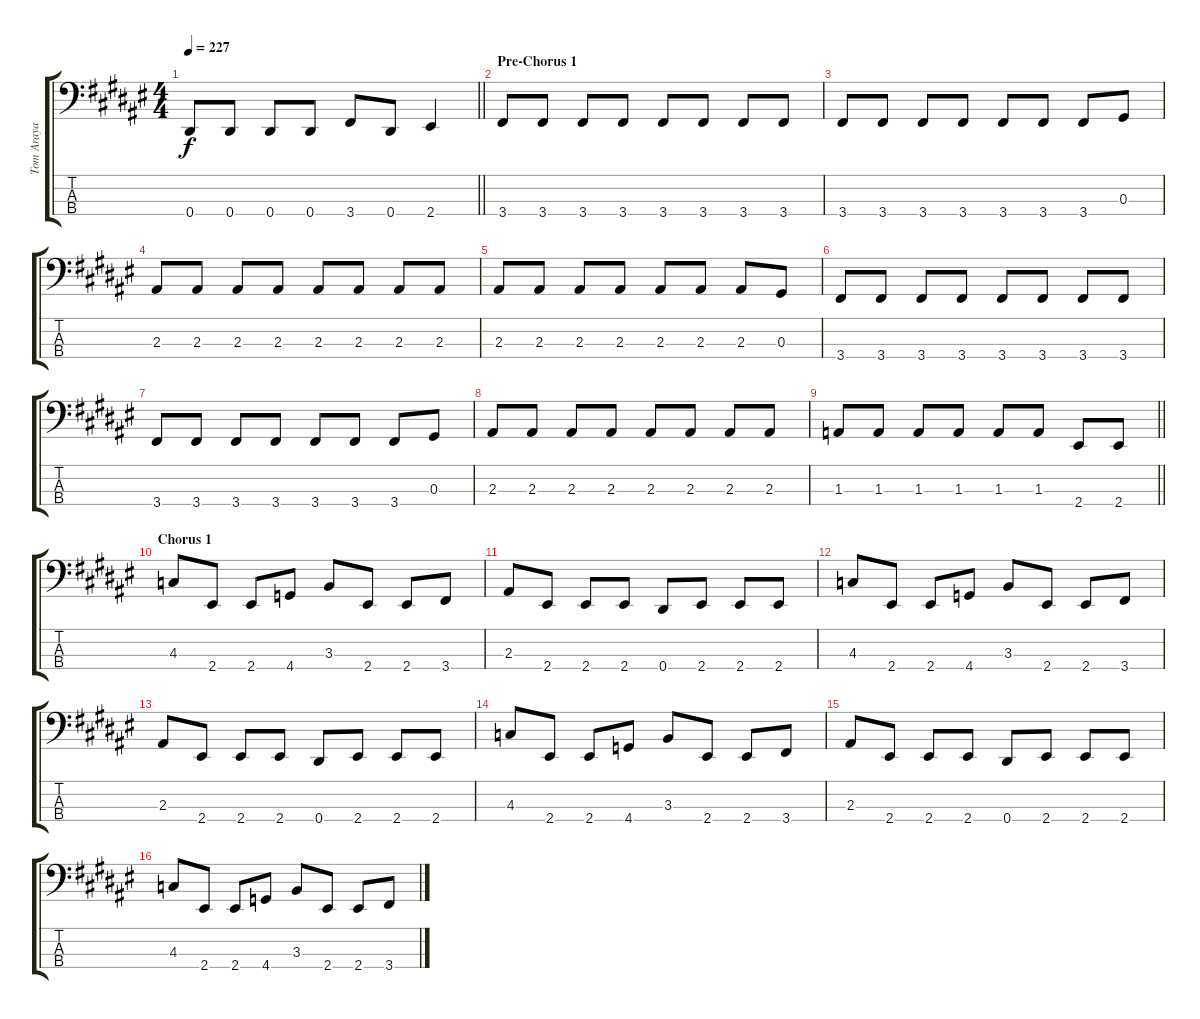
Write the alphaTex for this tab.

\track ("Tom Araya" "Tom Araya") {instrument electricbassfinger}
\staff {score tabs}
\tuning (Gb2 Db2 Ab1 Eb1) {hide}
\ts (4 4)
\tempo 227
\clef f4
\barLineRight lightlight
\ks f#
0.4.8{dy f} 0.4.8 0.4.8 0.4.8 3.4.8 0.4.8 2.4.4 |
\section ("" "Pre-Chorus 1")
3.4.8 3.4.8 3.4.8 3.4.8 3.4.8 3.4.8 3.4.8 3.4.8 |
3.4.8 3.4.8 3.4.8 3.4.8 3.4.8 3.4.8 3.4.8 0.3.8 |
2.3.8 2.3.8 2.3.8 2.3.8 2.3.8 2.3.8 2.3.8 2.3.8 |
2.3.8 2.3.8 2.3.8 2.3.8 2.3.8 2.3.8 2.3.8 0.3.8 |
3.4.8 3.4.8 3.4.8 3.4.8 3.4.8 3.4.8 3.4.8 3.4.8 |
3.4.8 3.4.8 3.4.8 3.4.8 3.4.8 3.4.8 3.4.8 0.3.8 |
2.3.8 2.3.8 2.3.8 2.3.8 2.3.8 2.3.8 2.3.8 2.3.8 |
\barLineRight lightlight
1.3.8 1.3.8 1.3.8 1.3.8 1.3.8 1.3.8 2.4.8 2.4.8 |
\section ("" "Chorus 1")
4.3.8 2.4.8 2.4.8 4.4.8 3.3.8 2.4.8 2.4.8 3.4.8 |
2.3.8 2.4.8 2.4.8 2.4.8 0.4.8 2.4.8 2.4.8 2.4.8 |
4.3.8 2.4.8 2.4.8 4.4.8 3.3.8 2.4.8 2.4.8 3.4.8 |
2.3.8 2.4.8 2.4.8 2.4.8 0.4.8 2.4.8 2.4.8 2.4.8 |
4.3.8 2.4.8 2.4.8 4.4.8 3.3.8 2.4.8 2.4.8 3.4.8 |
2.3.8 2.4.8 2.4.8 2.4.8 0.4.8 2.4.8 2.4.8 2.4.8 |
4.3.8 2.4.8 2.4.8 4.4.8 3.3.8 2.4.8 2.4.8 3.4.8
